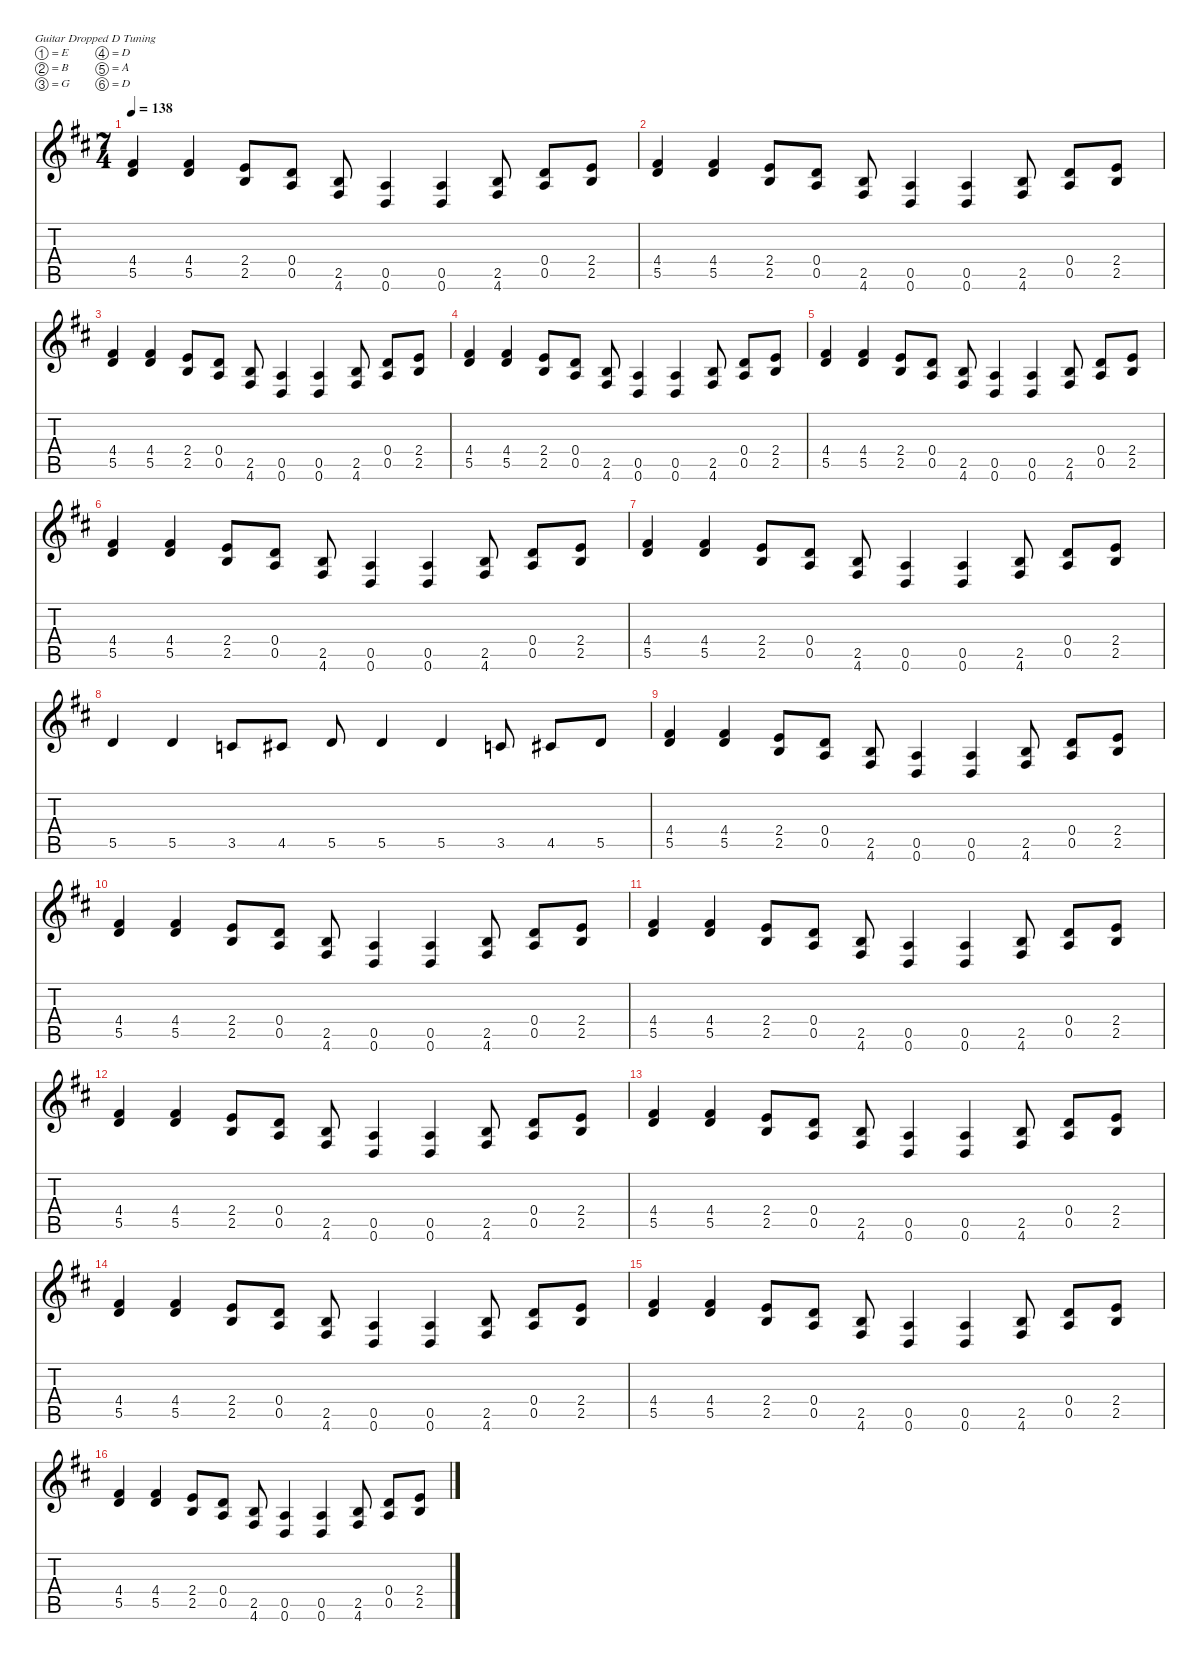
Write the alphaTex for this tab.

\defaultSystemsLayout 4
\hideDynamics
\bracketExtendMode nobrackets
\singleTrackTrackNamePolicy hidden
\multiTrackTrackNamePolicy hidden
\firstSystemTrackNameMode fullname
\firstSystemTrackNameOrientation horizontal
\otherSystemsTrackNameOrientation horizontal
\track ("Guitar" "jz.guit.") {instrument electricguitarjazz}
\staff {score tabs}
\tuning (E4 B3 G3 D3 A2 D2)
\ts (7 4)
\tempo 138
\clef g2
\ks d
(4.4{acc #} 5.5{acc forcenatural}).4{dy ff beam Up} (4.4{acc #} 5.5{acc forcenatural}).4{beam Up} (2.4{acc forcenatural} 2.5{acc forcenatural}).8{beam Up} (0.4{acc forcenatural} 0.5{acc forcenatural}).8{beam Up} (2.5{acc forcenatural} 4.6{acc #}).8{beam Up} (0.5{acc forcenatural} 0.6{acc forcenatural}).4{beam Up} (0.5{acc forcenatural} 0.6{acc forcenatural}).4{beam Up} (2.5{acc forcenatural} 4.6{acc #}).8{beam Up} (0.4{acc forcenatural} 0.5{acc forcenatural}).8{beam Up} (2.4{acc forcenatural} 2.5{acc forcenatural}).8{beam Up} |
(4.4{acc #} 5.5{acc forcenatural}).4{beam Up} (4.4{acc #} 5.5{acc forcenatural}).4{beam Up} (2.4{acc forcenatural} 2.5{acc forcenatural}).8{beam Up} (0.4{acc forcenatural} 0.5{acc forcenatural}).8{beam Up} (2.5{acc forcenatural} 4.6{acc #}).8{beam Up} (0.5{acc forcenatural} 0.6{acc forcenatural}).4{beam Up} (0.5{acc forcenatural} 0.6{acc forcenatural}).4{beam Up} (2.5{acc forcenatural} 4.6{acc #}).8{beam Up} (0.4{acc forcenatural} 0.5{acc forcenatural}).8{beam Up} (2.4{acc forcenatural} 2.5{acc forcenatural}).8{beam Up} |
(4.4{acc #} 5.5{acc forcenatural}).4{beam Up} (4.4{acc #} 5.5{acc forcenatural}).4{beam Up} (2.4{acc forcenatural} 2.5{acc forcenatural}).8{beam Up} (0.4{acc forcenatural} 0.5{acc forcenatural}).8{beam Up} (2.5{acc forcenatural} 4.6{acc #}).8{beam Up} (0.5{acc forcenatural} 0.6{acc forcenatural}).4{beam Up} (0.5{acc forcenatural} 0.6{acc forcenatural}).4{beam Up} (2.5{acc forcenatural} 4.6{acc #}).8{beam Up} (0.4{acc forcenatural} 0.5{acc forcenatural}).8{beam Up} (2.4{acc forcenatural} 2.5{acc forcenatural}).8{beam Up} |
(4.4{acc #} 5.5{acc forcenatural}).4{beam Up} (4.4{acc #} 5.5{acc forcenatural}).4{beam Up} (2.4{acc forcenatural} 2.5{acc forcenatural}).8{beam Up} (0.4{acc forcenatural} 0.5{acc forcenatural}).8{beam Up} (2.5{acc forcenatural} 4.6{acc #}).8{beam Up} (0.5{acc forcenatural} 0.6{acc forcenatural}).4{beam Up} (0.5{acc forcenatural} 0.6{acc forcenatural}).4{beam Up} (2.5{acc forcenatural} 4.6{acc #}).8{beam Up} (0.4{acc forcenatural} 0.5{acc forcenatural}).8{beam Up} (2.4{acc forcenatural} 2.5{acc forcenatural}).8{beam Up} |
(4.4{acc #} 5.5{acc forcenatural}).4{beam Up} (4.4{acc #} 5.5{acc forcenatural}).4{beam Up} (2.4{acc forcenatural} 2.5{acc forcenatural}).8{beam Up} (0.4{acc forcenatural} 0.5{acc forcenatural}).8{beam Up} (2.5{acc forcenatural} 4.6{acc #}).8{beam Up} (0.5{acc forcenatural} 0.6{acc forcenatural}).4{beam Up} (0.5{acc forcenatural} 0.6{acc forcenatural}).4{beam Up} (2.5{acc forcenatural} 4.6{acc #}).8{beam Up} (0.4{acc forcenatural} 0.5{acc forcenatural}).8{beam Up} (2.4{acc forcenatural} 2.5{acc forcenatural}).8{beam Up} |
(4.4{acc #} 5.5{acc forcenatural}).4{beam Up} (4.4{acc #} 5.5{acc forcenatural}).4{beam Up} (2.4{acc forcenatural} 2.5{acc forcenatural}).8{beam Up} (0.4{acc forcenatural} 0.5{acc forcenatural}).8{beam Up} (2.5{acc forcenatural} 4.6{acc #}).8{beam Up} (0.5{acc forcenatural} 0.6{acc forcenatural}).4{beam Up} (0.5{acc forcenatural} 0.6{acc forcenatural}).4{beam Up} (2.5{acc forcenatural} 4.6{acc #}).8{beam Up} (0.4{acc forcenatural} 0.5{acc forcenatural}).8{beam Up} (2.4{acc forcenatural} 2.5{acc forcenatural}).8{beam Up} |
(4.4{acc #} 5.5{acc forcenatural}).4{beam Up} (4.4{acc #} 5.5{acc forcenatural}).4{beam Up} (2.4{acc forcenatural} 2.5{acc forcenatural}).8{beam Up} (0.4{acc forcenatural} 0.5{acc forcenatural}).8{beam Up} (2.5{acc forcenatural} 4.6{acc #}).8{beam Up} (0.5{acc forcenatural} 0.6{acc forcenatural}).4{beam Up} (0.5{acc forcenatural} 0.6{acc forcenatural}).4{beam Up} (2.5{acc forcenatural} 4.6{acc #}).8{beam Up} (0.4{acc forcenatural} 0.5{acc forcenatural}).8{beam Up} (2.4{acc forcenatural} 2.5{acc forcenatural}).8{beam Up} |
5.5{acc forcenatural}.4{dy fff beam Up} 5.5{acc forcenatural}.4{beam Up} 3.5{acc forcenatural}.8{beam Up} 4.5{acc #}.8{beam Up} 5.5{acc forcenatural}.8{beam Up} 5.5{acc forcenatural}.4{beam Up} 5.5{acc forcenatural}.4{beam Up} 3.5{acc forcenatural}.8{beam Up} 4.5{acc #}.8{beam Up} 5.5{acc forcenatural}.8{beam Up} |
(4.4{acc #} 5.5{acc forcenatural}).4{dy ff beam Up} (4.4{acc #} 5.5{acc forcenatural}).4{beam Up} (2.4{acc forcenatural} 2.5{acc forcenatural}).8{beam Up} (0.4{acc forcenatural} 0.5{acc forcenatural}).8{beam Up} (2.5{acc forcenatural} 4.6{acc #}).8{beam Up} (0.5{acc forcenatural} 0.6{acc forcenatural}).4{beam Up} (0.5{acc forcenatural} 0.6{acc forcenatural}).4{beam Up} (2.5{acc forcenatural} 4.6{acc #}).8{beam Up} (0.4{acc forcenatural} 0.5{acc forcenatural}).8{beam Up} (2.4{acc forcenatural} 2.5{acc forcenatural}).8{beam Up} |
(4.4{acc #} 5.5{acc forcenatural}).4{beam Up} (4.4{acc #} 5.5{acc forcenatural}).4{beam Up} (2.4{acc forcenatural} 2.5{acc forcenatural}).8{beam Up} (0.4{acc forcenatural} 0.5{acc forcenatural}).8{beam Up} (2.5{acc forcenatural} 4.6{acc #}).8{beam Up} (0.5{acc forcenatural} 0.6{acc forcenatural}).4{beam Up} (0.5{acc forcenatural} 0.6{acc forcenatural}).4{beam Up} (2.5{acc forcenatural} 4.6{acc #}).8{beam Up} (0.4{acc forcenatural} 0.5{acc forcenatural}).8{beam Up} (2.4{acc forcenatural} 2.5{acc forcenatural}).8{beam Up} |
(4.4{acc #} 5.5{acc forcenatural}).4{beam Up} (4.4{acc #} 5.5{acc forcenatural}).4{beam Up} (2.4{acc forcenatural} 2.5{acc forcenatural}).8{beam Up} (0.4{acc forcenatural} 0.5{acc forcenatural}).8{beam Up} (2.5{acc forcenatural} 4.6{acc #}).8{beam Up} (0.5{acc forcenatural} 0.6{acc forcenatural}).4{beam Up} (0.5{acc forcenatural} 0.6{acc forcenatural}).4{beam Up} (2.5{acc forcenatural} 4.6{acc #}).8{beam Up} (0.4{acc forcenatural} 0.5{acc forcenatural}).8{beam Up} (2.4{acc forcenatural} 2.5{acc forcenatural}).8{beam Up} |
(4.4{acc #} 5.5{acc forcenatural}).4{beam Up} (4.4{acc #} 5.5{acc forcenatural}).4{beam Up} (2.4{acc forcenatural} 2.5{acc forcenatural}).8{beam Up} (0.4{acc forcenatural} 0.5{acc forcenatural}).8{beam Up} (2.5{acc forcenatural} 4.6{acc #}).8{beam Up} (0.5{acc forcenatural} 0.6{acc forcenatural}).4{beam Up} (0.5{acc forcenatural} 0.6{acc forcenatural}).4{beam Up} (2.5{acc forcenatural} 4.6{acc #}).8{beam Up} (0.4{acc forcenatural} 0.5{acc forcenatural}).8{beam Up} (2.4{acc forcenatural} 2.5{acc forcenatural}).8{beam Up} |
(4.4{acc #} 5.5{acc forcenatural}).4{beam Up} (4.4{acc #} 5.5{acc forcenatural}).4{beam Up} (2.4{acc forcenatural} 2.5{acc forcenatural}).8{beam Up} (0.4{acc forcenatural} 0.5{acc forcenatural}).8{beam Up} (2.5{acc forcenatural} 4.6{acc #}).8{beam Up} (0.5{acc forcenatural} 0.6{acc forcenatural}).4{beam Up} (0.5{acc forcenatural} 0.6{acc forcenatural}).4{beam Up} (2.5{acc forcenatural} 4.6{acc #}).8{beam Up} (0.4{acc forcenatural} 0.5{acc forcenatural}).8{beam Up} (2.4{acc forcenatural} 2.5{acc forcenatural}).8{beam Up} |
(4.4{acc #} 5.5{acc forcenatural}).4{beam Up} (4.4{acc #} 5.5{acc forcenatural}).4{beam Up} (2.4{acc forcenatural} 2.5{acc forcenatural}).8{beam Up} (0.4{acc forcenatural} 0.5{acc forcenatural}).8{beam Up} (2.5{acc forcenatural} 4.6{acc #}).8{beam Up} (0.5{acc forcenatural} 0.6{acc forcenatural}).4{beam Up} (0.5{acc forcenatural} 0.6{acc forcenatural}).4{beam Up} (2.5{acc forcenatural} 4.6{acc #}).8{beam Up} (0.4{acc forcenatural} 0.5{acc forcenatural}).8{beam Up} (2.4{acc forcenatural} 2.5{acc forcenatural}).8{beam Up} |
(4.4{acc #} 5.5{acc forcenatural}).4{beam Up} (4.4{acc #} 5.5{acc forcenatural}).4{beam Up} (2.4{acc forcenatural} 2.5{acc forcenatural}).8{beam Up} (0.4{acc forcenatural} 0.5{acc forcenatural}).8{beam Up} (2.5{acc forcenatural} 4.6{acc #}).8{beam Up} (0.5{acc forcenatural} 0.6{acc forcenatural}).4{beam Up} (0.5{acc forcenatural} 0.6{acc forcenatural}).4{beam Up} (2.5{acc forcenatural} 4.6{acc #}).8{beam Up} (0.4{acc forcenatural} 0.5{acc forcenatural}).8{beam Up} (2.4{acc forcenatural} 2.5{acc forcenatural}).8{beam Up} |
(4.4{acc #} 5.5{acc forcenatural}).4{beam Up} (4.4{acc #} 5.5{acc forcenatural}).4{beam Up} (2.4{acc forcenatural} 2.5{acc forcenatural}).8{beam Up} (0.4{acc forcenatural} 0.5{acc forcenatural}).8{beam Up} (2.5{acc forcenatural} 4.6{acc #}).8{beam Up} (0.5{acc forcenatural} 0.6{acc forcenatural}).4{beam Up} (0.5{acc forcenatural} 0.6{acc forcenatural}).4{beam Up} (2.5{acc forcenatural} 4.6{acc #}).8{beam Up} (0.4{acc forcenatural} 0.5{acc forcenatural}).8{beam Up} (2.4{acc forcenatural} 2.5{acc forcenatural}).8{beam Up}
